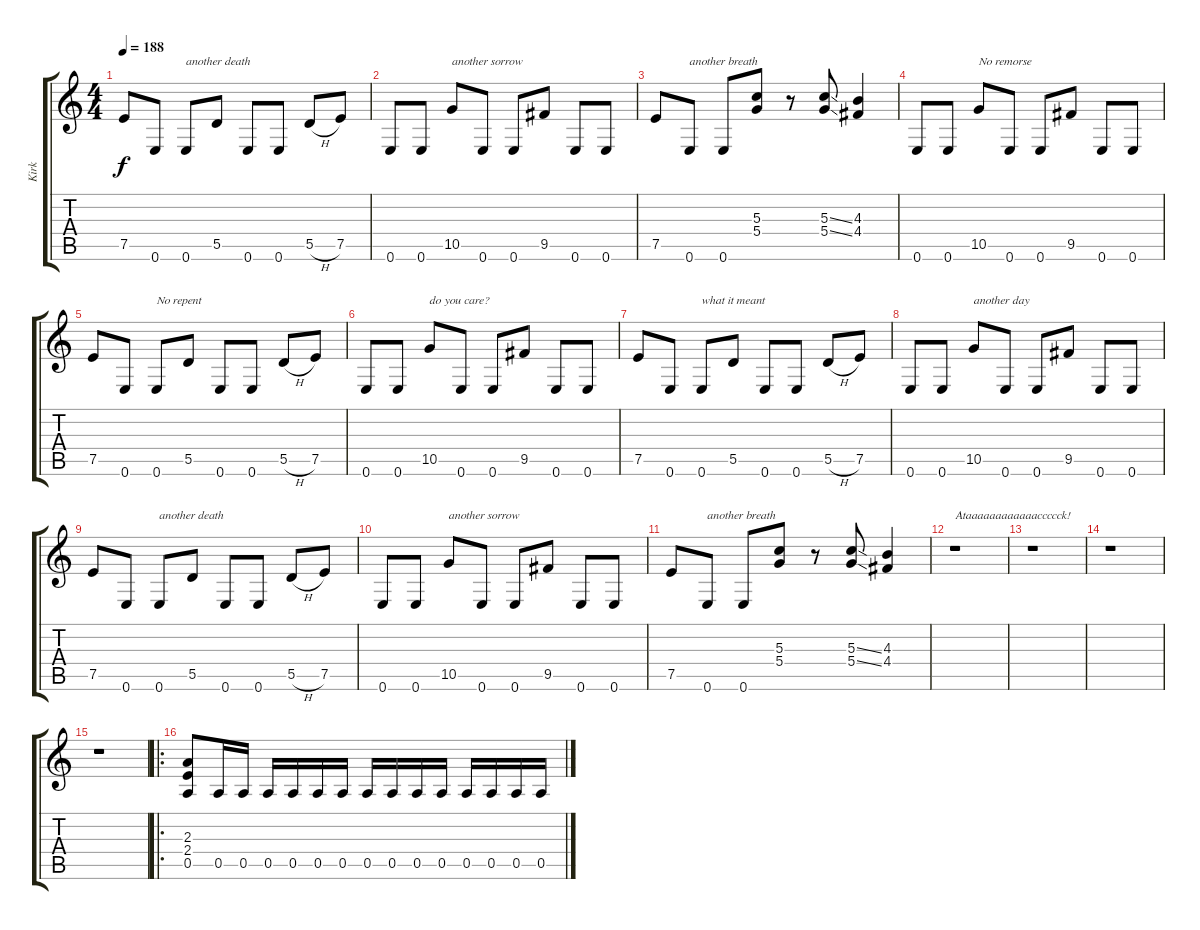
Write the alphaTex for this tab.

\track ("Kirk" "Kirk") {instrument distortionguitar}
\staff {score tabs}
\tuning (E4 B3 G3 D3 A2 E2) {hide}
\ts (4 4)
\tempo 188
\clef g2
\ks c
7.5.8{dy f} 0.6.8 0.6.8{txt "another death"} 5.5.8 0.6.8 0.6.8 5.5{h}.8 7.5.8 |
0.6.8 0.6.8 10.5.8{txt "another sorrow"} 0.6.8 0.6.8 9.5.8 0.6.8 0.6.8 |
7.5.8 0.6.8{txt "another breath"} 0.6.8 (5.3 5.4).8 r.8 (5.3{ss} 5.4{ss}).8 (4.3 4.4).4 |
0.6.8 0.6.8 10.5.8{txt "No remorse"} 0.6.8 0.6.8 9.5.8 0.6.8 0.6.8 |
7.5.8 0.6.8 0.6.8{txt "No repent"} 5.5.8 0.6.8 0.6.8 5.5{h}.8 7.5.8 |
0.6.8 0.6.8 10.5.8{txt "do you care?"} 0.6.8 0.6.8 9.5.8 0.6.8 0.6.8 |
7.5.8 0.6.8 0.6.8{txt "what it meant"} 5.5.8 0.6.8 0.6.8 5.5{h}.8 7.5.8 |
0.6.8 0.6.8 10.5.8{txt "another day"} 0.6.8 0.6.8 9.5.8 0.6.8 0.6.8 |
7.5.8 0.6.8 0.6.8{txt "another death"} 5.5.8 0.6.8 0.6.8 5.5{h}.8 7.5.8 |
0.6.8 0.6.8 10.5.8{txt "another sorrow"} 0.6.8 0.6.8 9.5.8 0.6.8 0.6.8 |
7.5.8 0.6.8{txt "another breath"} 0.6.8 (5.3 5.4).8 r.8 (5.3{ss} 5.4{ss}).8 (4.3 4.4).4 |
r.1{txt "Ataaaaaaaaaaaaccccck!"} |
r.1 |
r.1 |
r.1 |
\ro
(2.3 2.4 0.5).8 0.5.16 0.5.16 0.5.16 0.5.16 0.5.16 0.5.16 0.5.16 0.5.16 0.5.16 0.5.16 0.5.16 0.5.16 0.5.16 0.5.16
